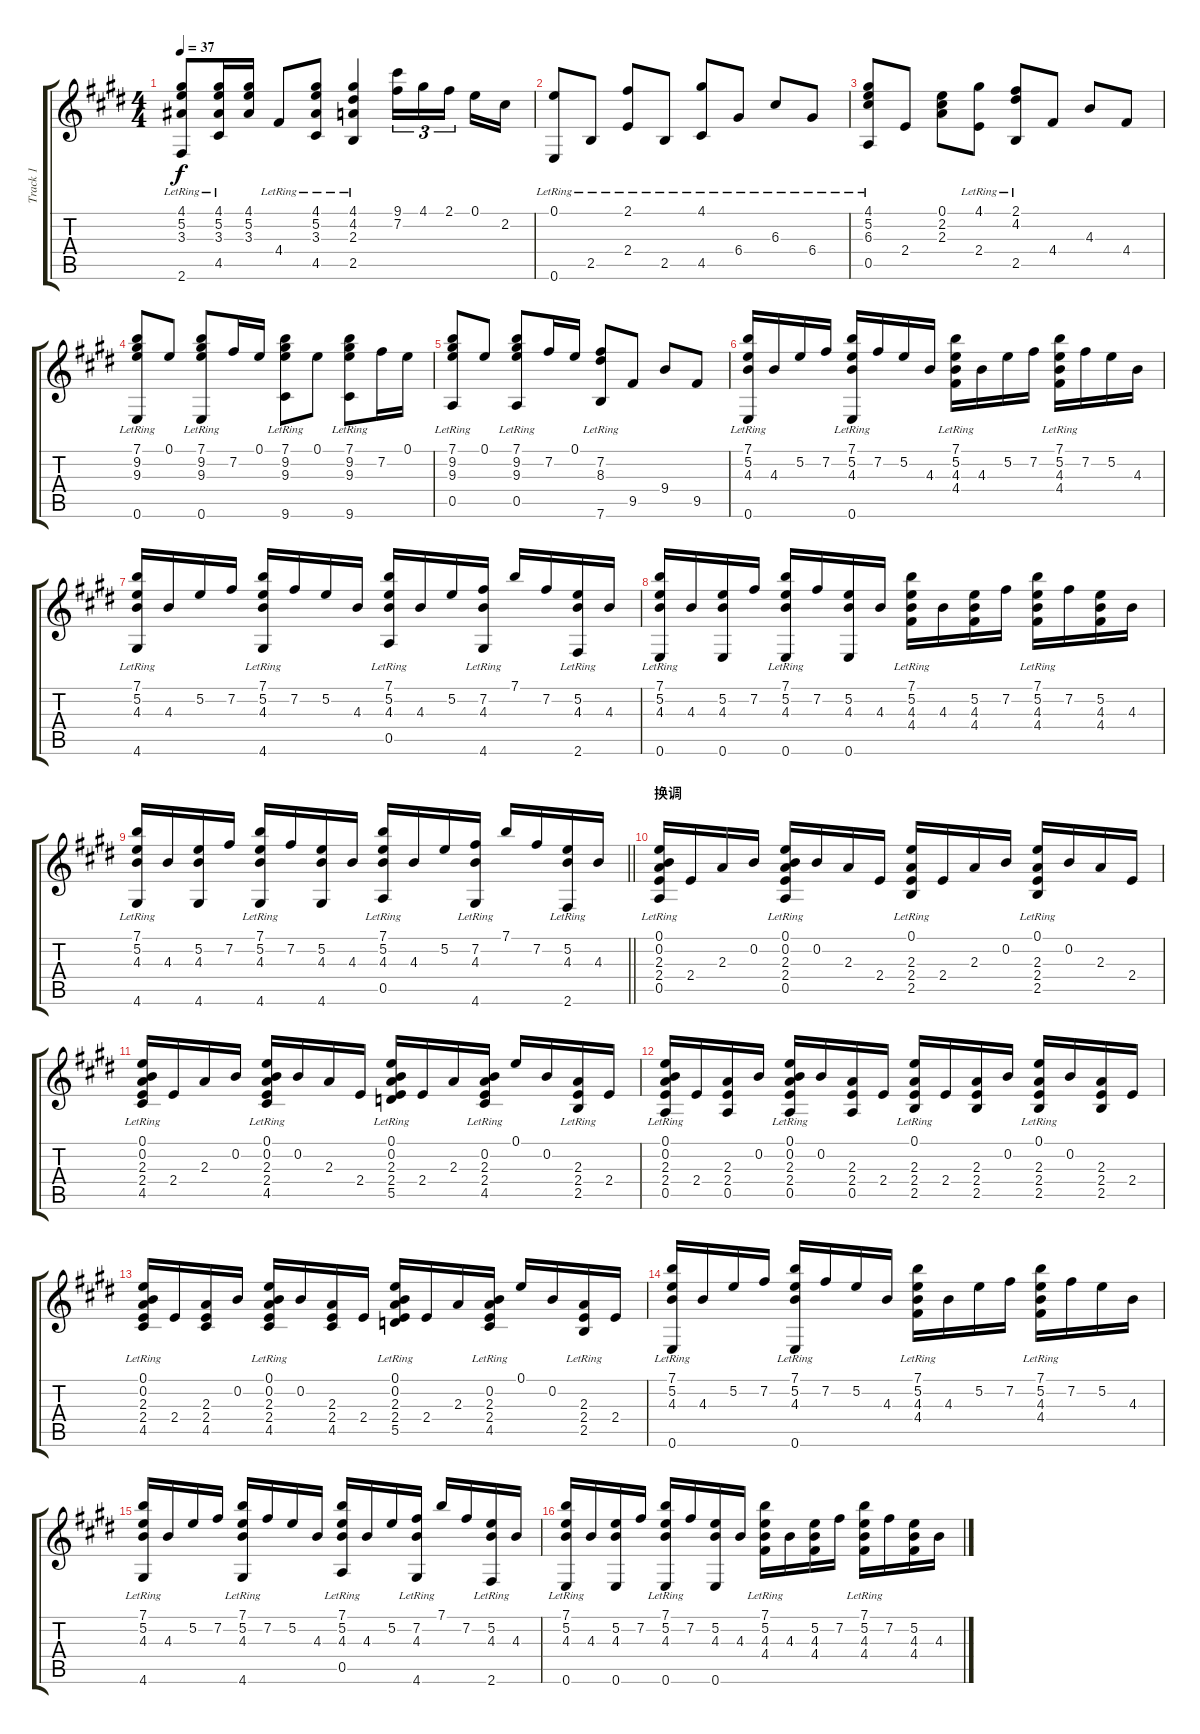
\track ("Track 1" "Track 1") {instrument acousticguitarsteel}
\staff {score tabs}
\tuning (E4 B3 G3 D3 A2 E2) {hide}
\ts (4 4)
\tempo 37
\clef g2
\ks e
(4.1 5.2 3.3 2.6{lr}).8{dy f} (4.1 5.2 3.3 4.5{lr}).16 (4.1 5.2 3.3).16 4.4{lr}.8 (4.1 5.2 3.3 4.5{lr}).8 (4.1 4.2 2.3 2.5{lr}).4 (9.1 7.2).16{tu (3 2)} 4.1.16{tu (3 2)} 2.1.16{tu (3 2) beam splitsecondary} 0.1.16 2.2.16 |
(0.1{lr} 0.6{lr}).8 2.5{lr}.8 (2.1{lr} 2.4{lr}).8 2.5{lr}.8 (4.1{lr} 4.5{lr}).8 6.4{lr}.8 6.3{lr}.8 6.4{lr}.8 |
(4.1{lr} 5.2{lr} 6.3{lr} 0.5{lr}).8 2.4.8 (0.1 2.2 2.3).8 (4.1 2.4{lr}).8 (2.1{lr} 4.2{lr} 2.5{lr}).8 4.4.8 4.3.8 4.4.8 |
(7.1{lr} 9.2{lr} 9.3{lr} 0.6{lr}).8 0.1.8 (7.1{lr} 9.2{lr} 9.3{lr} 0.6{lr}).8 7.2.16 0.1.16 (7.1{lr} 9.2{lr} 9.3{lr} 9.6{lr}).8 0.1.8 (7.1{lr} 9.2{lr} 9.3{lr} 9.6{lr}).8 7.2.16 0.1.16 |
(7.1{lr} 9.2{lr} 9.3{lr} 0.5{lr}).8 0.1.8 (7.1{lr} 9.2{lr} 9.3{lr} 0.5{lr}).8 7.2.16 0.1.16 (7.2{lr} 8.3{lr} 7.6{lr}).8 9.5.8 9.4.8 9.5.8 |
(7.1{lr} 5.2{lr} 4.3{lr} 0.6{lr}).16 4.3.16 5.2.16 7.2.16 (7.1{lr} 5.2{lr} 4.3{lr} 0.6{lr}).16 7.2.16 5.2.16 4.3.16 (7.1{lr} 5.2{lr} 4.3{lr} 4.4{lr}).16 4.3.16 5.2.16 7.2.16 (7.1{lr} 5.2{lr} 4.3{lr} 4.4{lr}).16 7.2.16 5.2.16 4.3.16 |
(7.1{lr} 5.2{lr} 4.3{lr} 4.6{lr}).16 4.3.16 5.2.16 7.2.16 (7.1{lr} 5.2{lr} 4.3{lr} 4.6{lr}).16 7.2.16 5.2.16 4.3.16 (7.1{lr} 5.2{lr} 4.3{lr} 0.5{lr}).16 4.3.16 5.2.16 (7.2{lr} 4.3{lr} 4.6{lr}).16 7.1.16 7.2.16 (5.2 4.3{lr} 2.6).16 4.3.16 |
(7.1{lr} 5.2{lr} 4.3{lr} 0.6{lr}).16 4.3.16 (5.2 4.3 0.6).16 7.2.16 (7.1{lr} 5.2{lr} 4.3{lr} 0.6{lr}).16 7.2.16 (5.2 4.3 0.6).16 4.3.16 (7.1{lr} 5.2{lr} 4.3{lr} 4.4{lr}).16 4.3.16 (5.2 4.3 4.4).16 7.2.16 (7.1{lr} 5.2{lr} 4.3{lr} 4.4{lr}).16 7.2.16 (5.2 4.3 4.4).16 4.3.16 |
\barLineRight lightlight
(7.1{lr} 5.2{lr} 4.3{lr} 4.6{lr}).16 4.3.16 (5.2 4.3 4.6).16 7.2.16 (7.1{lr} 5.2{lr} 4.3{lr} 4.6{lr}).16 7.2.16 (5.2 4.3 4.6).16 4.3.16 (7.1{lr} 5.2{lr} 4.3{lr} 0.5{lr}).16 4.3.16 5.2.16 (7.2{lr} 4.3{lr} 4.6{lr}).16 7.1.16 7.2.16 (5.2 4.3{lr} 2.6).16 4.3.16 |
\section ("" "换调")
(0.1{lr} 0.2{lr} 2.3{lr} 2.4 0.5{lr}).16 2.4.16 2.3.16 0.2.16 (0.1{lr} 0.2{lr} 2.3{lr} 2.4 0.5{lr}).16 0.2.16 2.3.16 2.4.16 (0.1{lr} 2.3{lr} 2.4{lr} 2.5{lr}).16 2.4.16 2.3.16 0.2.16 (0.1{lr} 2.3{lr} 2.4{lr} 2.5{lr}).16 0.2.16 2.3.16 2.4.16 |
(0.1{lr} 0.2{lr} 2.3{lr} 2.4{lr} 4.5{lr}).16 2.4.16 2.3.16 0.2.16 (0.1{lr} 0.2{lr} 2.3{lr} 2.4{lr} 4.5{lr}).16 0.2.16 2.3.16 2.4.16 (0.1{lr} 0.2{lr} 2.3{lr} 2.4{lr} 5.5{lr}).16 2.4.16 2.3.16 (0.2{lr} 2.3{lr} 2.4{lr} 4.5{lr}).16 0.1.16 0.2.16 (2.3{lr} 2.4{lr} 2.5{lr}).16 2.4.16 |
(0.1{lr} 0.2{lr} 2.3{lr} 2.4 0.5{lr}).16 2.4.16 (2.3 2.4 0.5).16 0.2.16 (0.1{lr} 0.2{lr} 2.3{lr} 2.4 0.5{lr}).16 0.2.16 (2.3 2.4 0.5).16 2.4.16 (0.1{lr} 2.3{lr} 2.4{lr} 2.5{lr}).16 2.4.16 (2.3 2.4 2.5).16 0.2.16 (0.1{lr} 2.3{lr} 2.4{lr} 2.5{lr}).16 0.2.16 (2.3 2.4 2.5).16 2.4.16 |
(0.1{lr} 0.2{lr} 2.3{lr} 2.4{lr} 4.5{lr}).16 2.4.16 (2.3 2.4 4.5).16 0.2.16 (0.1{lr} 0.2{lr} 2.3{lr} 2.4{lr} 4.5{lr}).16 0.2.16 (2.3 2.4 4.5).16 2.4.16 (0.1{lr} 0.2{lr} 2.3{lr} 2.4{lr} 5.5{lr}).16 2.4.16 2.3.16 (0.2{lr} 2.3{lr} 2.4{lr} 4.5{lr}).16 0.1.16 0.2.16 (2.3{lr} 2.4{lr} 2.5{lr}).16 2.4.16 |
(7.1{lr} 5.2{lr} 4.3{lr} 0.6{lr}).16 4.3.16 5.2.16 7.2.16 (7.1{lr} 5.2{lr} 4.3{lr} 0.6{lr}).16 7.2.16 5.2.16 4.3.16 (7.1{lr} 5.2{lr} 4.3{lr} 4.4{lr}).16 4.3.16 5.2.16 7.2.16 (7.1{lr} 5.2{lr} 4.3{lr} 4.4{lr}).16 7.2.16 5.2.16 4.3.16 |
(7.1{lr} 5.2{lr} 4.3{lr} 4.6{lr}).16 4.3.16 5.2.16 7.2.16 (7.1{lr} 5.2{lr} 4.3{lr} 4.6{lr}).16 7.2.16 5.2.16 4.3.16 (7.1{lr} 5.2{lr} 4.3{lr} 0.5{lr}).16 4.3.16 5.2.16 (7.2{lr} 4.3{lr} 4.6{lr}).16 7.1.16 7.2.16 (5.2 4.3{lr} 2.6).16 4.3.16 |
(7.1{lr} 5.2{lr} 4.3{lr} 0.6{lr}).16 4.3.16 (5.2 4.3 0.6).16 7.2.16 (7.1{lr} 5.2{lr} 4.3{lr} 0.6{lr}).16 7.2.16 (5.2 4.3 0.6).16 4.3.16 (7.1{lr} 5.2{lr} 4.3{lr} 4.4{lr}).16 4.3.16 (5.2 4.3 4.4).16 7.2.16 (7.1{lr} 5.2{lr} 4.3{lr} 4.4{lr}).16 7.2.16 (5.2 4.3 4.4).16 4.3.16
